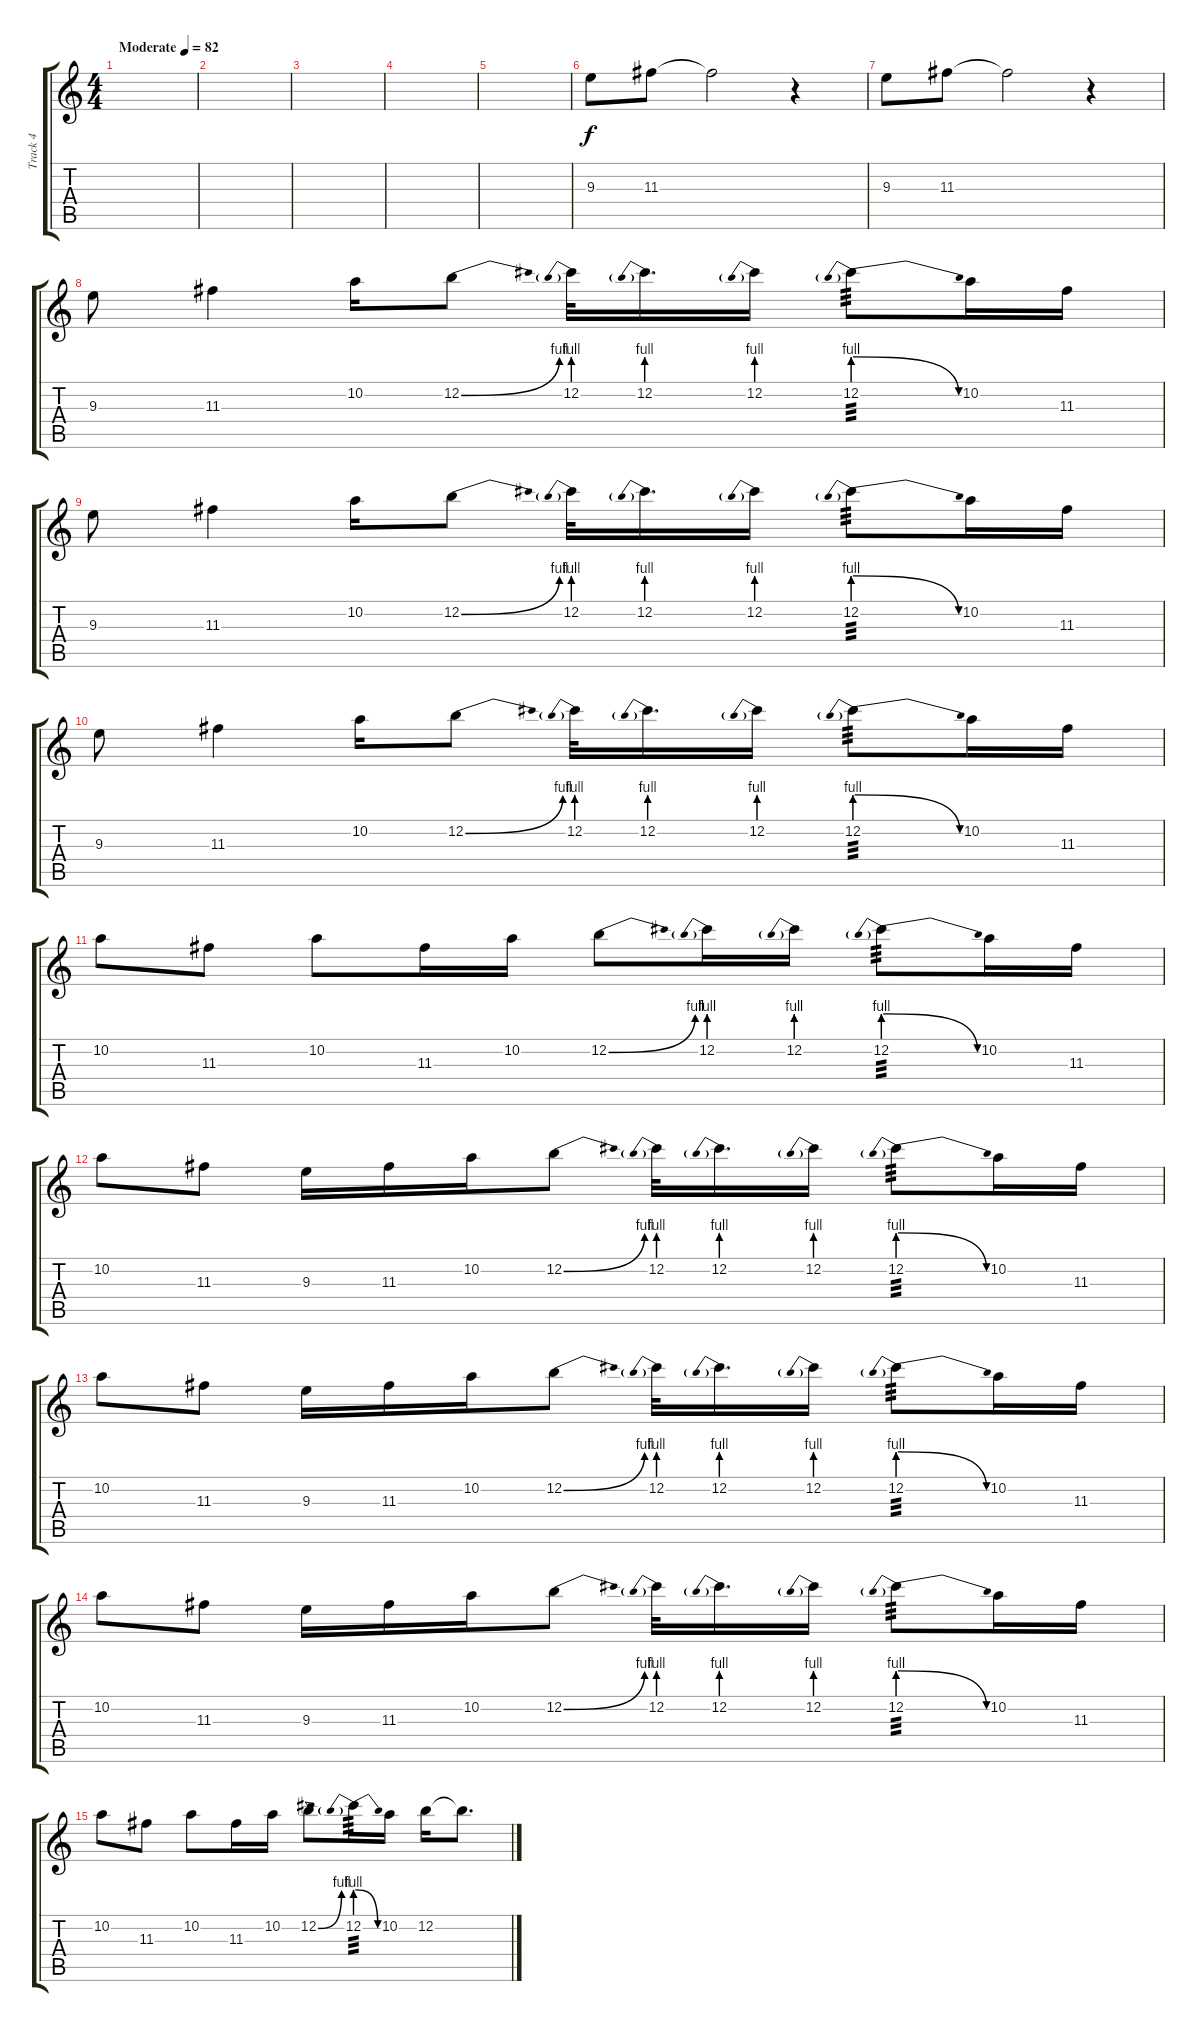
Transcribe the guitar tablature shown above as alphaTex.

\track ("Track 4" "Track 4") {instrument distortionguitar}
\staff {score tabs}
\tuning (E4 B3 G3 D3 A2 E2) {hide}
\ts (4 4)
\tempo (82 "Moderate")
\clef g2
\ks c
|
|
|
|
|
9.3.8 11.3.8 11.3{t}.2 r.4 |
9.3.8 11.3.8 11.3{t}.2 r.4 |
9.3.8 11.3.4 10.2.16 12.2{be (bend 0 0 60 4)}.8 12.2{be (prebend 0 4 60 4)}.32 12.2{be (prebend 0 4 60 4)}.16{d} 12.2{be (prebend 0 4 60 4)}.16 12.2{be (prebendrelease 0 4 60 0)}.8{tp 3} 10.2.16 11.3.16 |
9.3.8 11.3.4 10.2.16 12.2{be (bend 0 0 60 4)}.8 12.2{be (prebend 0 4 60 4)}.32 12.2{be (prebend 0 4 60 4)}.16{d} 12.2{be (prebend 0 4 60 4)}.16 12.2{be (prebendrelease 0 4 60 0)}.8{tp 3} 10.2.16 11.3.16 |
9.3.8 11.3.4 10.2.16 12.2{be (bend 0 0 60 4)}.8 12.2{be (prebend 0 4 60 4)}.32 12.2{be (prebend 0 4 60 4)}.16{d} 12.2{be (prebend 0 4 60 4)}.16 12.2{be (prebendrelease 0 4 60 0)}.8{tp 3} 10.2.16 11.3.16 |
10.2.8 11.3.8 10.2.8 11.3.16 10.2.16 12.2{be (bend 0 0 60 4)}.8 12.2{be (prebend 0 4 60 4)}.16 12.2{be (prebend 0 4 60 4)}.16 12.2{be (prebendrelease 0 4 60 0)}.8{tp 3} 10.2.16 11.3.16 |
10.2.8 11.3.8 9.3.16 11.3.16 10.2.16 12.2{be (bend 0 0 60 4)}.8 12.2{be (prebend 0 4 60 4)}.32 12.2{be (prebend 0 4 60 4)}.16{d} 12.2{be (prebend 0 4 60 4)}.16 12.2{be (prebendrelease 0 4 60 0)}.8{tp 3} 10.2.16 11.3.16 |
10.2.8 11.3.8 9.3.16 11.3.16 10.2.16 12.2{be (bend 0 0 60 4)}.8 12.2{be (prebend 0 4 60 4)}.32 12.2{be (prebend 0 4 60 4)}.16{d} 12.2{be (prebend 0 4 60 4)}.16 12.2{be (prebendrelease 0 4 60 0)}.8{tp 3} 10.2.16 11.3.16 |
10.2.8 11.3.8 9.3.16 11.3.16 10.2.16 12.2{be (bend 0 0 60 4)}.8 12.2{be (prebend 0 4 60 4)}.32 12.2{be (prebend 0 4 60 4)}.16{d} 12.2{be (prebend 0 4 60 4)}.16 12.2{be (prebendrelease 0 4 60 0)}.8{tp 3} 10.2.16 11.3.16 |
10.2.8 11.3.8 10.2.8 11.3.16 10.2.16 12.2{be (bend 0 0 60 4)}.8 12.2{be (prebendrelease 0 4 60 0)}.16{tp 3} 10.2.16 12.2.16 12.2{t}.8{d}
